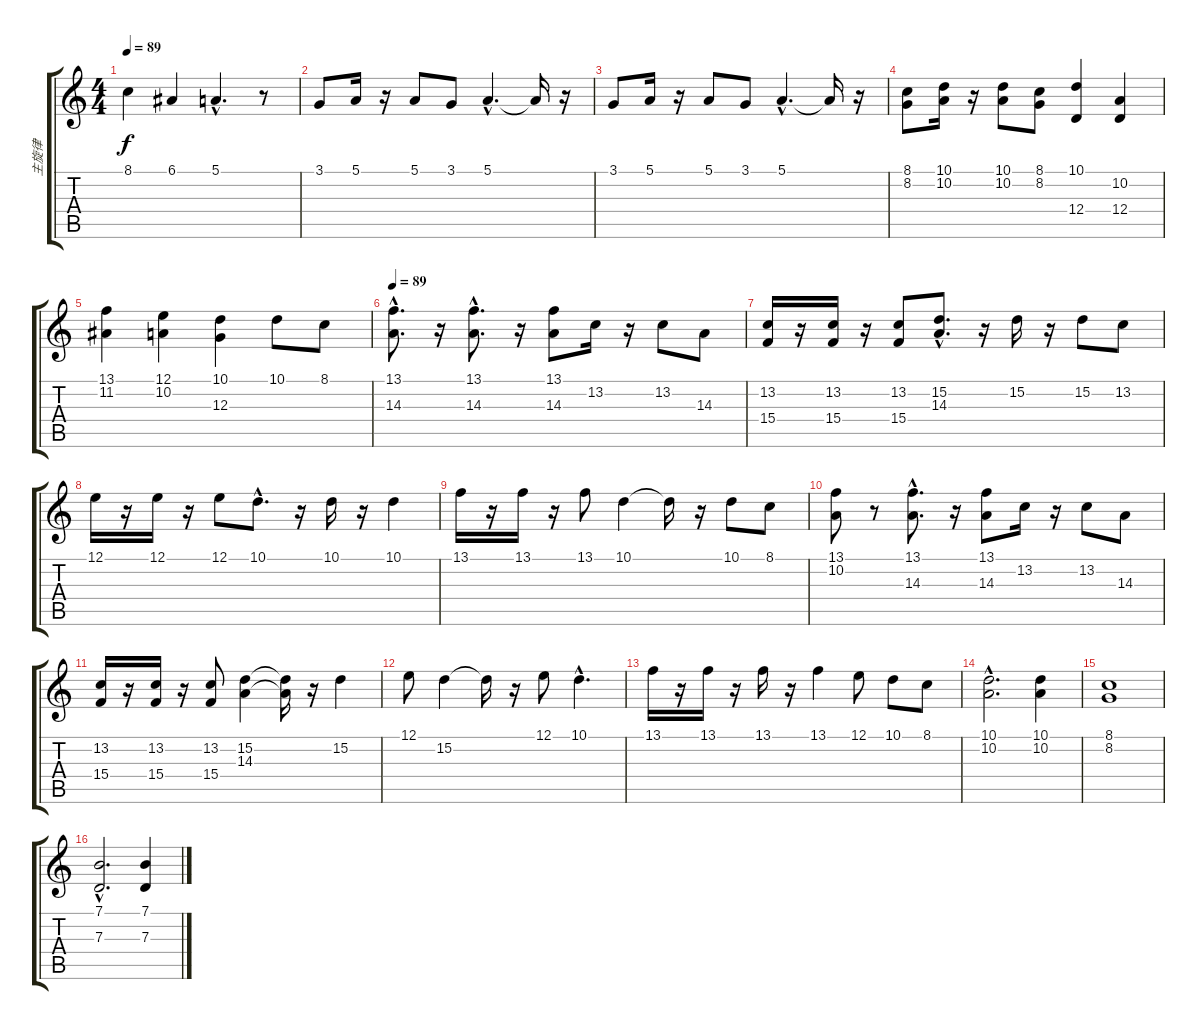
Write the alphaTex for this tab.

\track ("主旋律" "主旋律") {instrument sopranosax}
\staff {score tabs}
\tuning (E4 B3 G3 D3 A2 E2) {hide}
\ts (4 4)
\tempo 89
\clef g2
\ks c
8.1.4{dy f} 6.1.4 5.1{hac}.4{d} r.8 |
3.1.8 5.1.16 r.16 5.1.8 3.1.8 5.1{hac}.4{d} 5.1{t}.16 r.16 |
3.1.8 5.1.16 r.16 5.1.8 3.1.8 5.1{hac}.4{d} 5.1{t}.16 r.16 |
(8.1 8.2).8 (10.1 10.2).16 r.16 (10.1 10.2).8 (8.1 8.2).8 (10.1 12.4).4 (10.2 12.4).4 |
(13.1 11.2).4 (12.1 10.2).4 (10.1 12.3).4 10.1.8 8.1.8 |
\tempo 89
(13.1{hac} 14.3{hac}).8{d} r.16 (13.1{hac} 14.3{hac}).8{d} r.16 (13.1 14.3).8 13.2.16 r.16 13.2.8 14.3.8 |
(13.2 15.4).16 r.16 (13.2 15.4).16 r.16 (13.2 15.4).8 (15.2{hac} 14.3{hac}).8{d} r.16 15.2.16 r.16 15.2.8 13.2.8 |
12.1.16 r.16 12.1.16 r.16 12.1.8 10.1{hac}.8{d} r.16 10.1.16 r.16 10.1.4 |
13.1.16 r.16 13.1.16 r.16 13.1.8 10.1.4 10.1{t}.16 r.16 10.1.8 8.1.8 |
(13.1 10.2).8 r.8 (13.1{hac} 14.3{hac}).8{d} r.16 (13.1 14.3).8 13.2.16 r.16 13.2.8 14.3.8 |
(13.2 15.4).16 r.16 (13.2 15.4).16 r.16 (13.2 15.4).8 (15.2 14.3).4 (15.2{t} 14.3{t}).16 r.16 15.2.4 |
12.1.8 15.2.4 15.2{t}.16 r.16 12.1.8 10.1{hac}.4{d} |
13.1.16 r.16 13.1.16 r.16 13.1.16 r.16 13.1.4 12.1.8 10.1.8 8.1.8 |
(10.1{hac} 10.2{hac}).2{d} (10.1 10.2).4 |
(8.1 8.2).1 |
(7.1{hac} 7.3{hac}).2{d} (7.1 7.3).4
